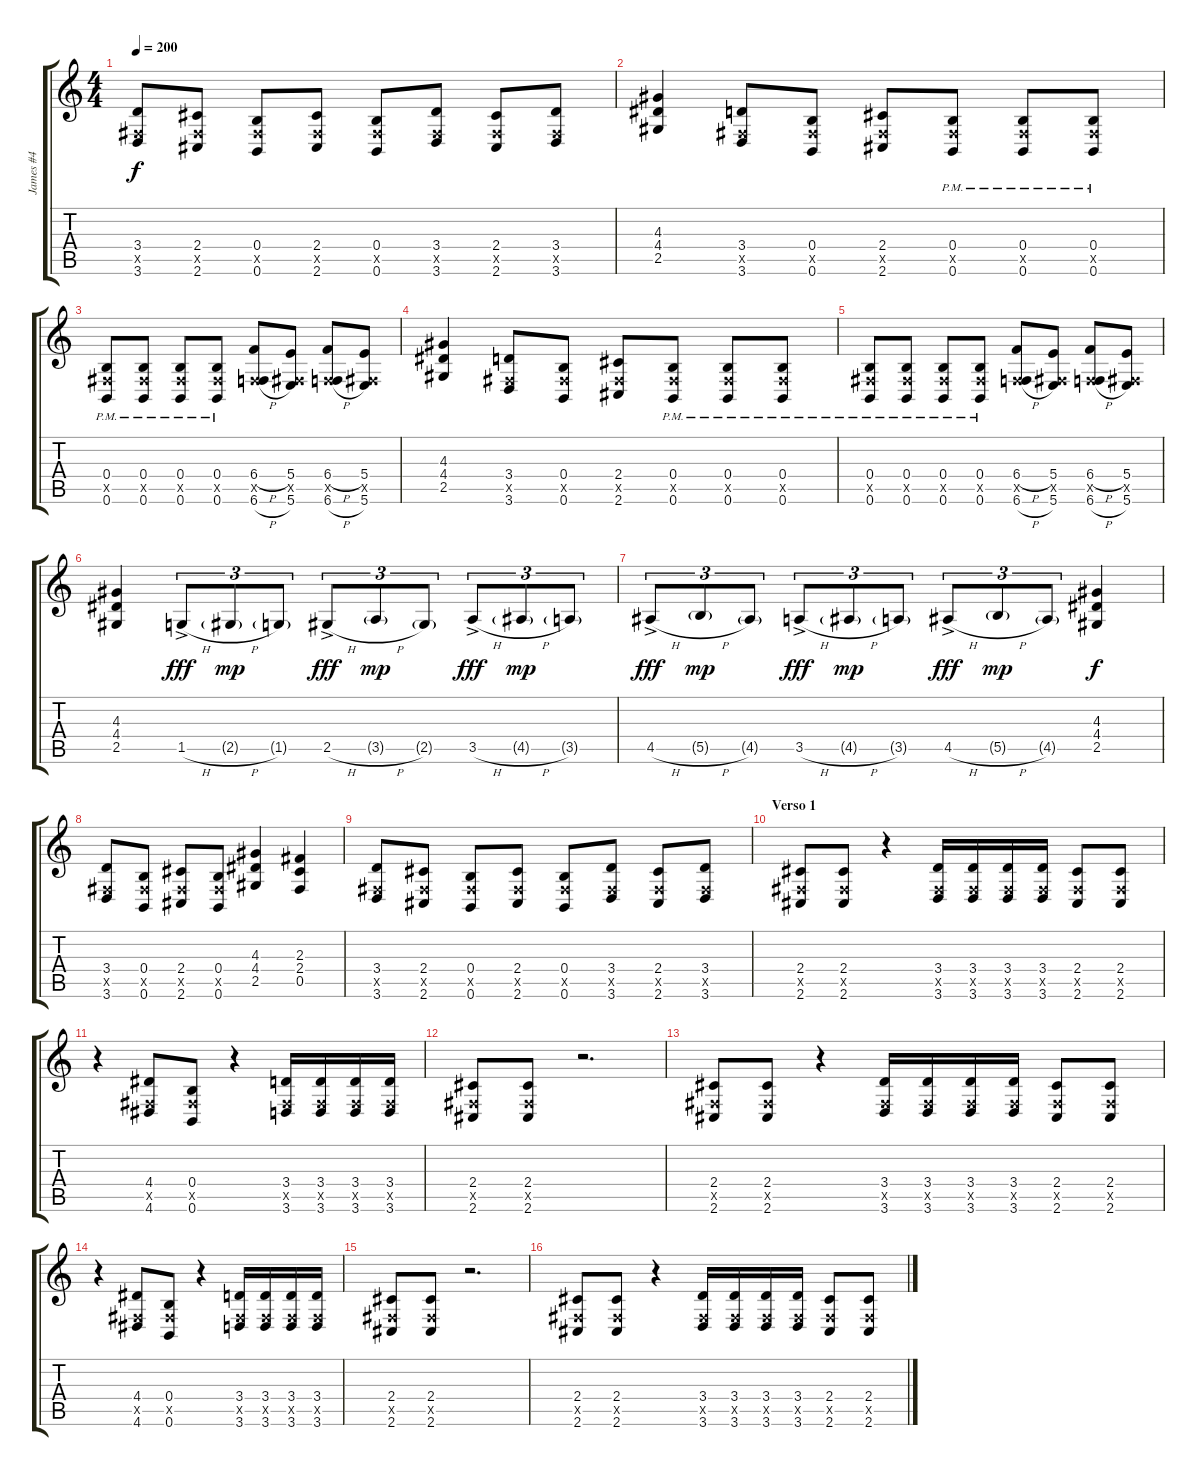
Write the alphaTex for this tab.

\track ("James #4" "James #4") {instrument distortionguitar}
\staff {score tabs}
\tuning (Db4 Ab3 E3 B2 Gb2 B1) {hide}
\ts (4 4)
\tempo 200
\clef g2
\ks c
(3.4 0.5{x} 3.6).8{dy f} (2.4 0.5{x} 2.6).8 (0.4 0.5{x} 0.6).8 (2.4 0.5{x} 2.6).8 (0.4 0.5{x} 0.6).8 (3.4 0.5{x} 3.6).8 (2.4 0.5{x} 2.6).8 (3.4 0.5{x} 3.6).8 |
(4.3 4.4 2.5).4 (3.4 0.5{x} 3.6).8 (0.4 0.5{x} 0.6).8 (2.4 0.5{x} 2.6).8 (0.4{pm} 0.5{x} 0.6{pm}).8 (0.4{pm} 0.5{x} 0.6{pm}).8 (0.4{pm} 0.5{x} 0.6{pm}).8 |
(0.4{pm} 0.5{x} 0.6{pm}).8 (0.4{pm} 0.5{x} 0.6{pm}).8 (0.4{pm} 0.5{x} 0.6{pm}).8 (0.4{pm} 0.5{x} 0.6{pm}).8 (6.4{h} 0.5{x} 6.6{h}).8 (5.4 0.5{x} 5.6).8 (6.4{h} 0.5{x} 6.6{h}).8 (5.4 0.5{x} 5.6).8 |
(4.3 4.4 2.5).4 (3.4 0.5{x} 3.6).8 (0.4 0.5{x} 0.6).8 (2.4 0.5{x} 2.6).8 (0.4{pm} 0.5{x} 0.6{pm}).8 (0.4{pm} 0.5{x} 0.6{pm}).8 (0.4{pm} 0.5{x} 0.6{pm}).8 |
(0.4{pm} 0.5{x} 0.6{pm}).8 (0.4{pm} 0.5{x} 0.6{pm}).8 (0.4{pm} 0.5{x} 0.6{pm}).8 (0.4{pm} 0.5{x} 0.6{pm}).8 (6.4{h} 0.5{x} 6.6{h}).8 (5.4 0.5{x} 5.6).8 (6.4{h} 0.5{x} 6.6{h}).8 (5.4 0.5{x} 5.6).8 |
(4.3 4.4 2.5).4 1.5{h ac}.8{tu (3 2) dy fff} 2.5{h g}.8{tu (3 2) dy mp} 1.5{g}.8{tu (3 2)} 2.5{h ac}.8{tu (3 2) dy fff} 3.5{h g}.8{tu (3 2) dy mp} 2.5{g}.8{tu (3 2)} 3.5{h ac}.8{tu (3 2) dy fff} 4.5{h g}.8{tu (3 2) dy mp} 3.5{g}.8{tu (3 2)} |
4.5{h ac}.8{tu (3 2) dy fff} 5.5{h g}.8{tu (3 2) dy mp} 4.5{g}.8{tu (3 2)} 3.5{h ac}.8{tu (3 2) dy fff} 4.5{h g}.8{tu (3 2) dy mp} 3.5{g}.8{tu (3 2)} 4.5{h ac}.8{tu (3 2) dy fff} 5.5{h g}.8{tu (3 2) dy mp} 4.5{g}.8{tu (3 2)} (4.3 4.4 2.5).4{dy f} |
(3.4 0.5{x} 3.6).8 (0.4 0.5{x} 0.6).8 (2.4 0.5{x} 2.6).8 (0.4 0.5{x} 0.6).8 (4.3 4.4 2.5).4 (2.3 2.4 0.5).4 |
(3.4 0.5{x} 3.6).8 (2.4 0.5{x} 2.6).8 (0.4 0.5{x} 0.6).8 (2.4 0.5{x} 2.6).8 (0.4 0.5{x} 0.6).8 (3.4 0.5{x} 3.6).8 (2.4 0.5{x} 2.6).8 (3.4 0.5{x} 3.6).8 |
\section ("" "Verso 1")
(2.4 0.5{x} 2.6).8 (2.4 0.5{x} 2.6).8 r.4 (3.4 0.5{x} 3.6).16 (3.4 0.5{x} 3.6).16 (3.4 0.5{x} 3.6).16 (3.4 0.5{x} 3.6).16 (2.4 0.5{x} 2.6).8 (2.4 0.5{x} 2.6).8 |
r.4 (4.4 0.5{x} 4.6).8 (0.4 0.5{x} 0.6).8 r.4 (3.4 0.5{x} 3.6).16 (3.4 0.5{x} 3.6).16 (3.4 0.5{x} 3.6).16 (3.4 0.5{x} 3.6).16 |
(2.4 0.5{x} 2.6).8 (2.4 0.5{x} 2.6).8 r.2{d} |
(2.4 0.5{x} 2.6).8 (2.4 0.5{x} 2.6).8 r.4 (3.4 0.5{x} 3.6).16 (3.4 0.5{x} 3.6).16 (3.4 0.5{x} 3.6).16 (3.4 0.5{x} 3.6).16 (2.4 0.5{x} 2.6).8 (2.4 0.5{x} 2.6).8 |
r.4 (4.4 0.5{x} 4.6).8 (0.4 0.5{x} 0.6).8 r.4 (3.4 0.5{x} 3.6).16 (3.4 0.5{x} 3.6).16 (3.4 0.5{x} 3.6).16 (3.4 0.5{x} 3.6).16 |
(2.4 0.5{x} 2.6).8 (2.4 0.5{x} 2.6).8 r.2{d} |
(2.4 0.5{x} 2.6).8 (2.4 0.5{x} 2.6).8 r.4 (3.4 0.5{x} 3.6).16 (3.4 0.5{x} 3.6).16 (3.4 0.5{x} 3.6).16 (3.4 0.5{x} 3.6).16 (2.4 0.5{x} 2.6).8 (2.4 0.5{x} 2.6).8
